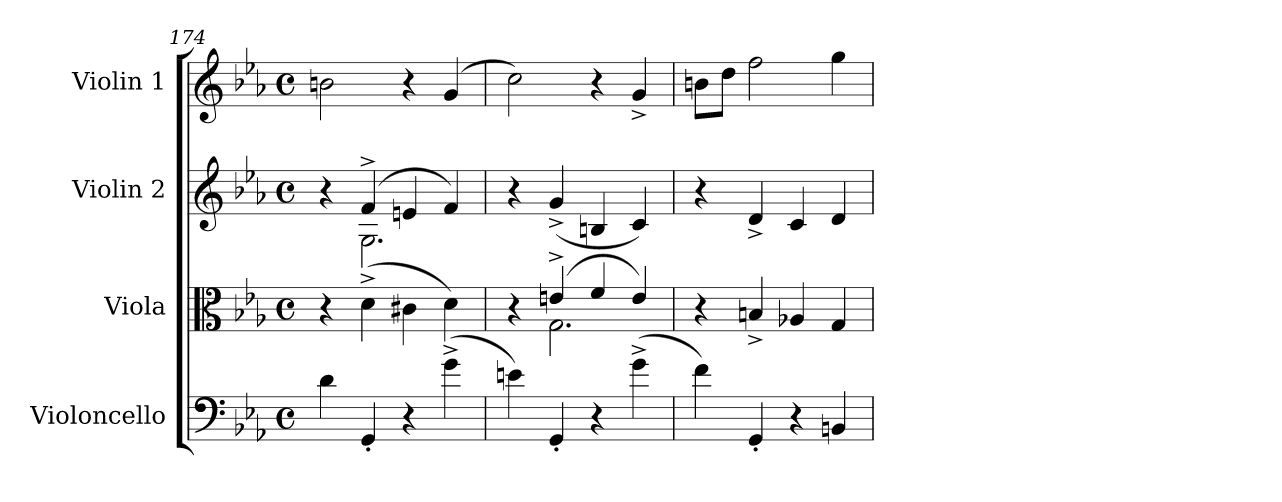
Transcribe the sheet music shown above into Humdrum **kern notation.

**kern	**kern	**kern	**kern
*part4	*part3	*part2	*part1
*staff4	*staff3	*staff2	*staff1
*I"Violoncello	*I"Viola	*I"Violin 2	*I"Violin 1
*I'Vc	*I'Vla	*I'Vln	*I'Vln
*clefF4	*clefC3	*clefG2	*clefG2
*k[b-e-a-]	*k[b-e-a-]	*k[b-e-a-]	*k[b-e-a-]
*M4/4	*M4/4	*M4/4	*M4/4
*met(c)	*met(c)	*met(c)	*met(c)
=174	=174	=174	=174
*	*	*^	*
4d\	4r	4r	4ryy	2bn\
4GG'/	(4d^\	(4f^/	2.G\	.
4r	4c#X\	4en/	.	4r
(4g^\	4d\)	4f/)	.	(4g/
*	*	*v	*v	*
=175	=175	=175	=175
*	*^	*	*
4en\)	4r	4ryy	4r	2cc\)
4GG'/	(4en^/	2.G\	(4g^>/	.
4r	4f/	.	4Bn/	4r
(4g^\	4e/)	.	4c/)	4g^/
*	*v	*v	*	*
!!LO:LB:g=z
=176	=176	=176	=176
4f\)	4r	4r	8bn\L
.	.	.	8dd\J
4GG'/	4Bn^/	4d^/	2ff\
4r	4A-X/	4c/	.
4BBn/	4G/	4d/	4gg\
=	=	=	=
*-	*-	*-	*-
